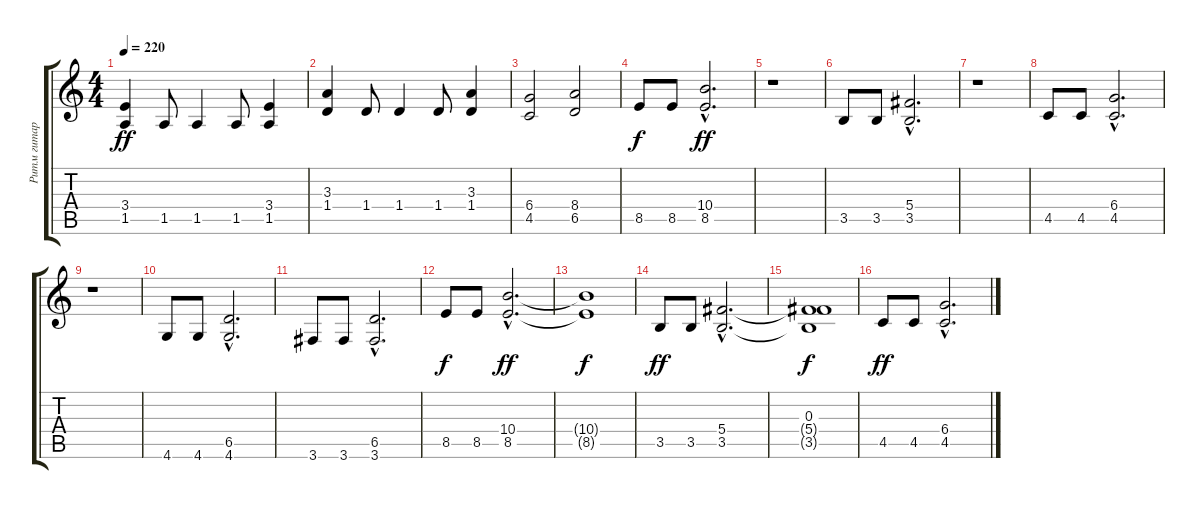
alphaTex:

\track ("Ритм гитара" "Ритм гитар") {instrument distortionguitar}
\staff {score tabs}
\tuning (Eb4 Bb3 Gb3 Db3 Ab2 Eb2) {hide}
\ts (4 4)
\tempo 220
\clef g2
\ks c
(3.4 1.5).4{dy ff} 1.5.8 1.5.4 1.5.8 (3.4 1.5).4 |
(3.3 1.4).4 1.4.8 1.4.4 1.4.8 (3.3 1.4).4 |
(6.4 4.5).2 (8.4 6.5).2 |
8.5.8{dy f} 8.5.8 (10.4{hac} 8.5{hac}).2{d dy ff} |
r.1 |
3.5.8 3.5.8 (5.4{hac} 3.5{hac}).2{d} |
r.1 |
4.5.8 4.5.8 (6.4{hac} 4.5{hac}).2{d} |
r.1 |
4.6.8 4.6.8 (6.5{hac} 4.6{hac}).2{d} |
3.6.8 3.6.8 (6.5{hac} 3.6{hac}).2{d} |
8.5.8{dy f} 8.5.8 (10.4{hac} 8.5{hac}).2{d dy ff} |
(10.4{t} 8.5{t}).1{dy f} |
3.5.8{dy ff} 3.5.8 (5.4{hac} 3.5{hac}).2{d} |
(0.3 5.4{t} 3.5{t}).1{dy f} |
4.5.8{dy ff} 4.5.8 (6.4{hac} 4.5{hac}).2{d}
